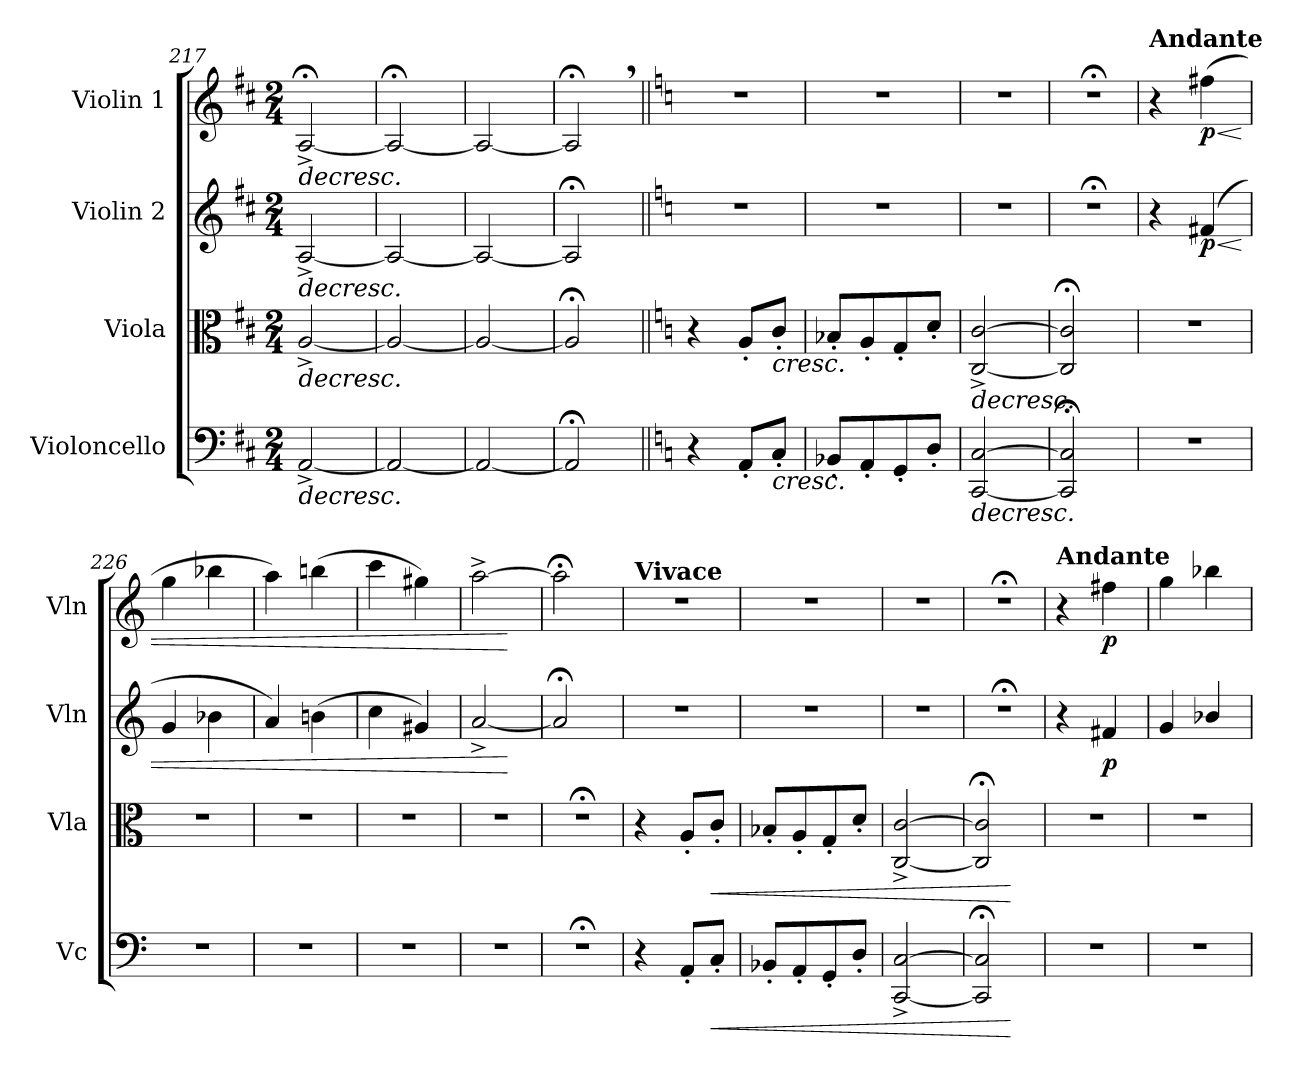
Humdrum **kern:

**kern	**dynam	**kern	**dynam	**kern	**dynam	**kern	**dynam
*part4	*part4	*part3	*part3	*part2	*part2	*part1	*part1
*staff4	*staff4	*staff3	*staff3	*staff2	*staff2	*staff1	*staff1
*I"Violoncello	*	*I"Viola	*	*I"Violin 2	*	*I"Violin 1	*
*I'Vc	*	*I'Vla	*	*I'Vln	*	*I'Vln	*
*clefF4	*	*clefC3	*	*clefG2	*	*clefG2	*
*k[f#c#]	*	*k[f#c#]	*	*k[f#c#]	*	*k[f#c#]	*
*M2/4	*	*M2/4	*	*M2/4	*	*M2/4	*
=217	=217	=217	=217	=217	=217	=217	=217
!	!LO:HP:b	!	!LO:HP:b	!	!LO:HP:b	!	!LO:HP:b
[2AA^>/	>	[<2A^>/	>	[2A^>/	>	[2A;<^>/	>
=218	=218	=218	=218	=218	=218	=218	=218
2AA/_	.	2A/_	.	2A/_	.	2A;</_	.
=219	=219	=219	=219	=219	=219	=219	=219
2AA/_	.	2A/_	.	2A/_	.	2A/_	.
=220	=220	=220	=220	=220	=220	=220	=220
2AA;</]	.	2A;</]	.	2A;</]	.	2A;<,/]	.
=221||	=221||	=221||	=221||	=221||	=221||	=221||	=221||
*k[]	*	*k[]	*	*k[]	*	*k[]	*
4r	.	4r	.	2r	.	2r	.
!	!LO:DY:b	!	!	!	!	!	!
!	!LO:DY:n=1:b	!	!LO:DY:b	!	!	!	!
!	!	!	!LO:DY:n=1:b	!	!	!	!
8AA'/L	f other-dynamics	8A'/L	f other-dynamics	.	.	.	.
!	!LO:HP:b	!	!LO:HP:b	!	!	!	!
8C'/J	<	8c'/J	<	.	.	.	.
=222	=222	=222	=222	=222	=222	=222	=222
8BB-X'/L	.	8B-X'/L	.	2r	.	2r	.
8AA'/	.	8A'/	.	.	.	.	.
8GG'/	.	8G'/	.	.	.	.	.
8D'/J	.	8d'/J	.	.	.	.	.
.	]	.	]	.	.	.	.
=223	=223	=223	=223	=223	=223	=223	=223
!	!LO:HP:b	!	!LO:HP:b	!	!	!	!
[2CC/ [2C/	>	[2C/^> [2c/^>	>	2r	.	2r	.
=224	=224	=224	=224	=224	=224	=224	=224
2CC/];< 2C/];<	.	2C/];< 2c/];<	.	2r;<	.	2r;<	.
.	[	.	[	.	.	.	.
!!LO:LB:g=z
=225	=225	=225	=225	=225	=225	=225	=225
!	!	!	!	!	!	!LO:TX:a:B:t=Andante	!
2r	.	2r	.	4r	.	4r	.
!	!	!	!	!	!LO:HP:b	!	!LO:HP:b
!	!	!	!	!	!LO:DY:n=1:b	!	!LO:DY:n=1:b
.	.	.	.	(4f#X/	< p	(4ff#X\	< p
=226	=226	=226	=226	=226	=226	=226	=226
2r	.	2r	.	4g/	.	4gg\	.
.	.	.	.	4b-X\	.	4bb-X\	.
.	.	.	.	.	]	.	]
=227	=227	=227	=227	=227	=227	=227	=227
2r	.	2r	.	4a/)	.	4aa\)	.
.	.	.	.	(4bn\	.	(4bbn\	.
=228	=228	=228	=228	=228	=228	=228	=228
2r	.	2r	.	4cc\	.	4ccc\	.
.	.	.	.	4g#X/)	.	4gg#X\)	.
=229	=229	=229	=229	=229	=229	=229	=229
2r	.	2r	.	[2a^>/	.	[2aa^\	.
.	.	.	.	.	[	.	[
=230	=230	=230	=230	=230	=230	=230	=230
2r;<	.	2r;<	.	2a;</]	.	2aa;<\]	.
=231	=231	=231	=231	=231	=231	=231	=231
!	!	!	!	!	!	!LO:TX:a:B:t=Vivace	!
4r	.	4r	.	2r	.	2r	.
!	!LO:DY:b	!	!	!	!	!	!
!	!LO:DY:n=1:b	!	!LO:DY:b	!	!	!	!
!	!	!	!LO:DY:n=1:b	!	!	!	!
8AA'/L	f other-dynamics	8A'/L	f other-dynamics	.	.	.	.
!	!LO:HP:b	!	!LO:HP:b	!	!	!	!
8C'/J	<	8c'/J	<	.	.	.	.
=232	=232	=232	=232	=232	=232	=232	=232
8BB-X'/L	.	8B-X'/L	.	2r	.	2r	.
8AA'/	.	8A'/	.	.	.	.	.
8GG'/	.	8G'/	.	.	.	.	.
8D'/J	.	8d'/J	.	.	.	.	.
.	]	.	]	.	.	.	.
=233	=233	=233	=233	=233	=233	=233	=233
[2CC/^> [2C/^>	.	[2C/^> [2c/^>	.	2r	.	2r	.
=234	=234	=234	=234	=234	=234	=234	=234
2CC/];< 2C/];<	.	2C/];< 2c/];<	.	2r;<	.	2r;<	.
.	[	.	[	.	.	.	.
=235	=235	=235	=235	=235	=235	=235	=235
!	!	!	!	!	!	!LO:TX:a:B:t=Andante	!
2r	.	2r	.	4r	.	4r	.
!	!	!	!	!	!LO:DY:b	!	!LO:DY:b
.	.	.	.	4f#X/	p	4ff#X\	p
=236	=236	=236	=236	=236	=236	=236	=236
2r	.	2r	.	4g/	.	4gg\	.
.	.	.	.	4b-X/	.	4bb-X\	.
=	=	=	=	=	=	=	=
*-	*-	*-	*-	*-	*-	*-	*-
